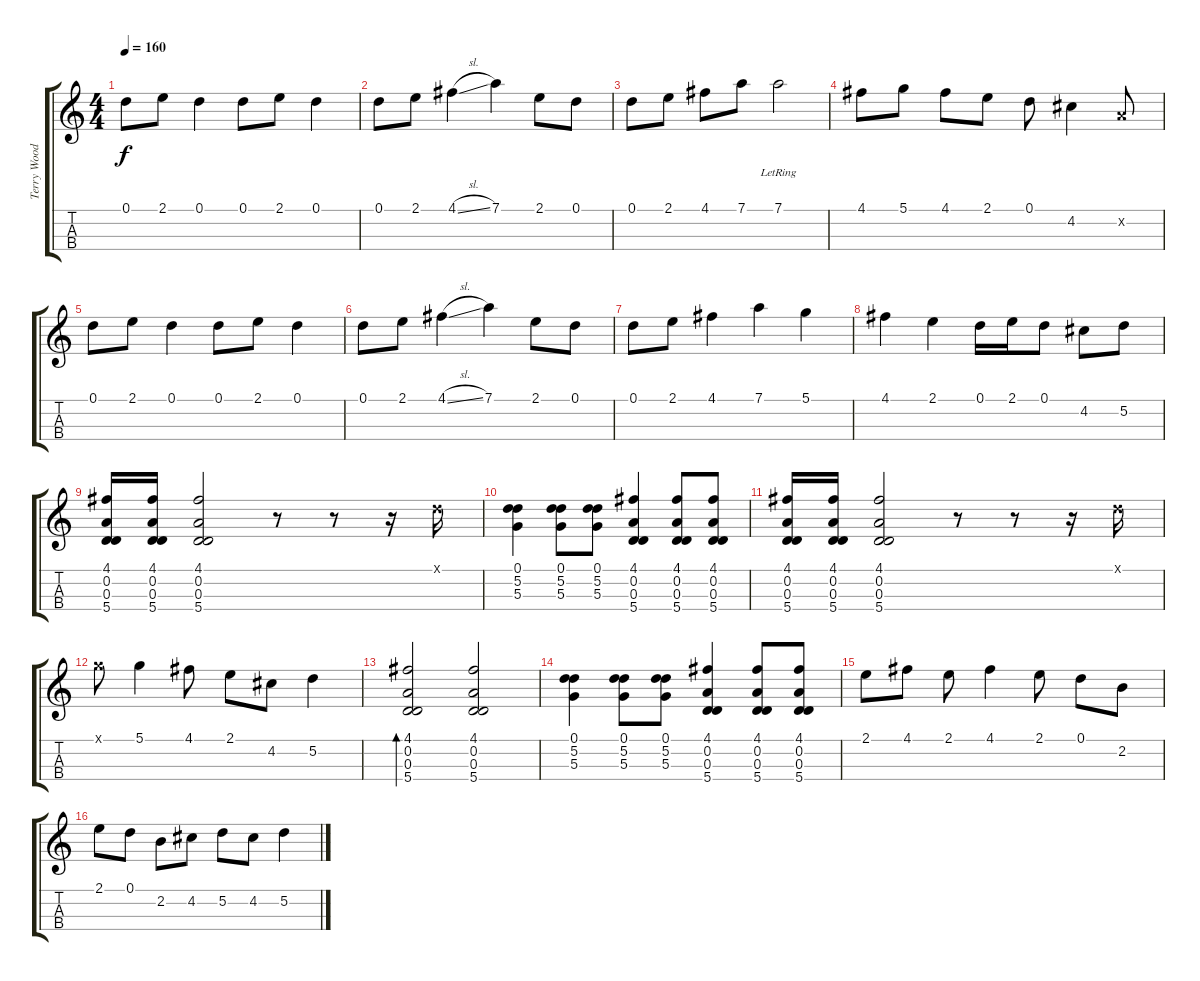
\track ("Terry Woods - cistre" "Terry Wood") {instrument electricguitarjazz}
\staff {score tabs}
\tuning (D4 A3 D3 A2) {hide}
\ts (4 4)
\tempo 160
\clef g2
\ks c
0.1.8{dy f} 2.1.8 0.1.4 0.1.8 2.1.8 0.1.4 |
0.1.8 2.1.8 4.1{sl}.4 7.1.4 2.1.8 0.1.8 |
0.1.8 2.1.8 4.1.8 7.1.8 7.1{lr}.2 |
4.1.8 5.1.8 4.1.8 2.1.8 0.1.8 4.2.4 0.2{x}.8 |
0.1.8 2.1.8 0.1.4 0.1.8 2.1.8 0.1.4 |
0.1.8 2.1.8 4.1{sl}.4 7.1.4 2.1.8 0.1.8 |
0.1.8 2.1.8 4.1.4 7.1.4 5.1.4 |
4.1.4 2.1.4 0.1.16 2.1.16 0.1.8 4.2.8 5.2.8 |
(4.1 0.2 0.3 5.4).16 (4.1 0.2 0.3 5.4).16 (4.1 0.2 0.3 5.4).2 r.8 r.8 r.16 0.1{x}.16 |
(0.1 5.2 5.3).4 (0.1 5.2 5.3).8 (0.1 5.2 5.3).8 (4.1 0.2 0.3 5.4).4 (4.1 0.2 0.3 5.4).8 (4.1 0.2 0.3 5.4).8 |
(4.1 0.2 0.3 5.4).16 (4.1 0.2 0.3 5.4).16 (4.1 0.2 0.3 5.4).2 r.8 r.8 r.16 0.1{x}.16 |
5.1{x}.8 5.1.4 4.1.8 2.1.8 4.2.8 5.2.4 |
(4.1 0.2 0.3 5.4).2{bd 480} (4.1 0.2 0.3 5.4).2 |
(0.1 5.2 5.3).4 (0.1 5.2 5.3).8 (0.1 5.2 5.3).8 (4.1 0.2 0.3 5.4).4 (4.1 0.2 0.3 5.4).8 (4.1 0.2 0.3 5.4).8 |
2.1.8 4.1.8 2.1.8 4.1.4 2.1.8 0.1.8 2.2.8 |
2.1.8 0.1.8 2.2.8 4.2.8 5.2.8 4.2.8 5.2.4
